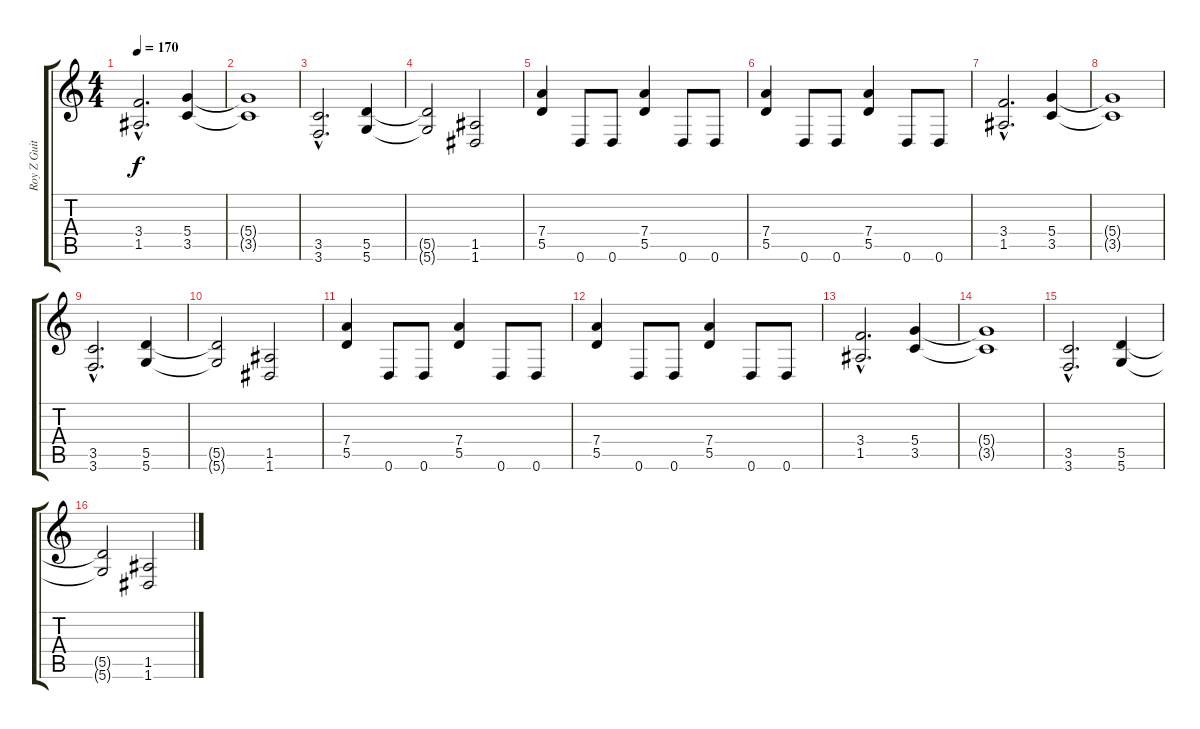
\track ("Roy Z Guitar 02" "Roy Z Guit") {instrument distortionguitar}
\staff {score tabs}
\tuning (E4 B3 G3 D3 A2 D2) {hide}
\ts (4 4)
\tempo 170
\clef g2
\ks c
(3.4{hac} 1.5{hac}).2{d dy f} (5.4 3.5).4 |
(5.4{t} 3.5{t}).1 |
(3.5{hac} 3.6{hac}).2{d} (5.5 5.6).4 |
(5.5{t} 5.6{t}).2 (1.5 1.6).2 |
(7.4 5.5).4 0.6.8 0.6.8 (7.4 5.5).4 0.6.8 0.6.8 |
(7.4 5.5).4 0.6.8 0.6.8 (7.4 5.5).4 0.6.8 0.6.8 |
(3.4{hac} 1.5{hac}).2{d} (5.4 3.5).4 |
(5.4{t} 3.5{t}).1 |
(3.5{hac} 3.6{hac}).2{d} (5.5 5.6).4 |
(5.5{t} 5.6{t}).2 (1.5 1.6).2 |
(7.4 5.5).4 0.6.8 0.6.8 (7.4 5.5).4 0.6.8 0.6.8 |
(7.4 5.5).4 0.6.8 0.6.8 (7.4 5.5).4 0.6.8 0.6.8 |
(3.4{hac} 1.5{hac}).2{d} (5.4 3.5).4 |
(5.4{t} 3.5{t}).1 |
(3.5{hac} 3.6{hac}).2{d} (5.5 5.6).4 |
(5.5{t} 5.6{t}).2{txt ""} (1.5 1.6).2
